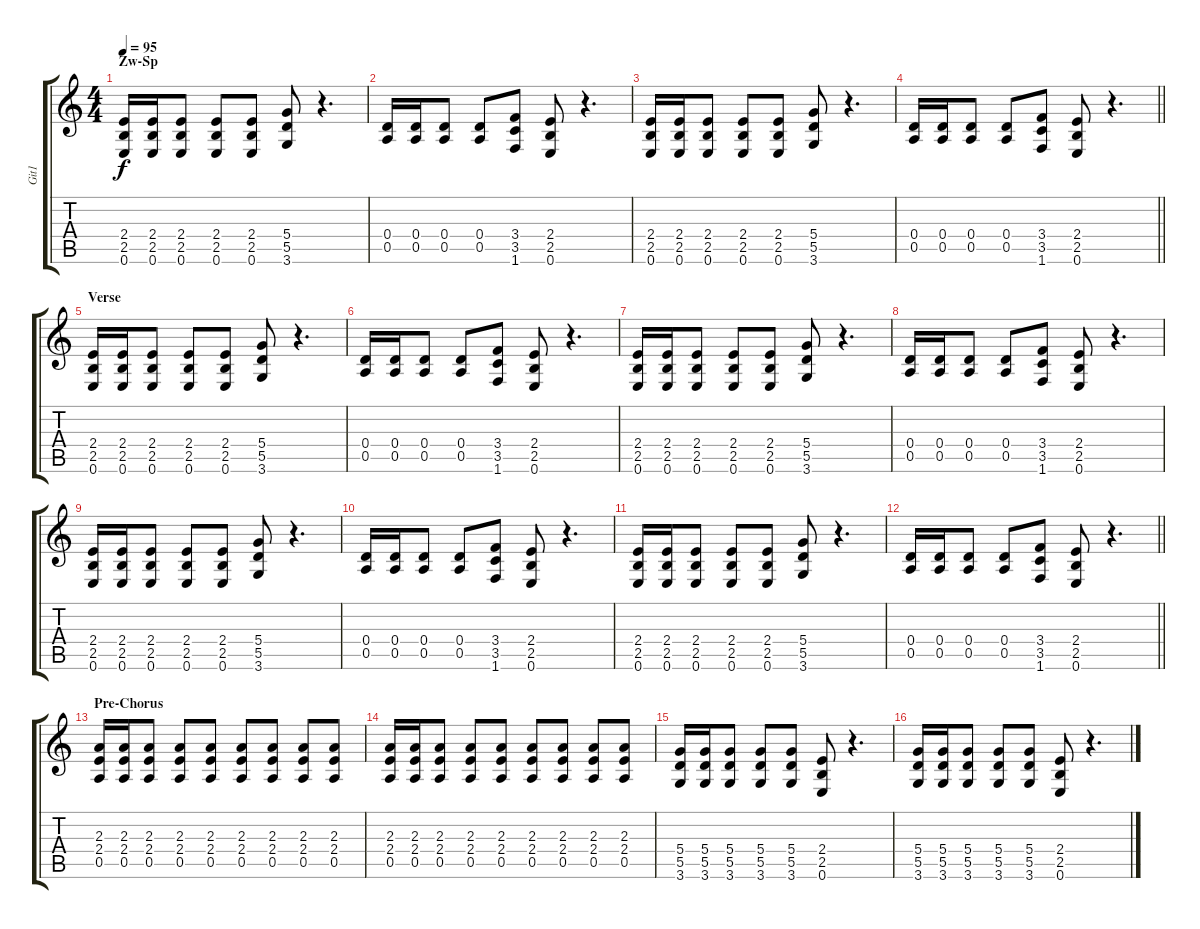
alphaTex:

\track ("Git1" "Git1") {instrument distortionguitar}
\staff {score tabs}
\tuning (E4 B3 G3 D3 A2 E2) {hide}
\ts (4 4)
\section ("" "Zw-Sp")
\tempo 95
\clef g2
\ks c
(2.4 2.5 0.6).16{dy f} (2.4 2.5 0.6).16 (2.4 2.5 0.6).8 (2.4 2.5 0.6).8 (2.4 2.5 0.6).8 (5.4 5.5 3.6).8 r.4{d} |
(0.4 0.5).16 (0.4 0.5).16 (0.4 0.5).8 (0.4 0.5).8 (3.4 3.5 1.6).8 (2.4 2.5 0.6).8 r.4{d} |
(2.4 2.5 0.6).16 (2.4 2.5 0.6).16 (2.4 2.5 0.6).8 (2.4 2.5 0.6).8 (2.4 2.5 0.6).8 (5.4 5.5 3.6).8 r.4{d} |
\barLineRight lightlight
(0.4 0.5).16 (0.4 0.5).16 (0.4 0.5).8 (0.4 0.5).8 (3.4 3.5 1.6).8 (2.4 2.5 0.6).8 r.4{d} |
\section ("" "Verse")
(2.4 2.5 0.6).16 (2.4 2.5 0.6).16 (2.4 2.5 0.6).8 (2.4 2.5 0.6).8 (2.4 2.5 0.6).8 (5.4 5.5 3.6).8 r.4{d} |
(0.4 0.5).16 (0.4 0.5).16 (0.4 0.5).8 (0.4 0.5).8 (3.4 3.5 1.6).8 (2.4 2.5 0.6).8 r.4{d} |
(2.4 2.5 0.6).16 (2.4 2.5 0.6).16 (2.4 2.5 0.6).8 (2.4 2.5 0.6).8 (2.4 2.5 0.6).8 (5.4 5.5 3.6).8 r.4{d} |
(0.4 0.5).16 (0.4 0.5).16 (0.4 0.5).8 (0.4 0.5).8 (3.4 3.5 1.6).8 (2.4 2.5 0.6).8 r.4{d} |
(2.4 2.5 0.6).16 (2.4 2.5 0.6).16 (2.4 2.5 0.6).8 (2.4 2.5 0.6).8 (2.4 2.5 0.6).8 (5.4 5.5 3.6).8 r.4{d} |
(0.4 0.5).16 (0.4 0.5).16 (0.4 0.5).8 (0.4 0.5).8 (3.4 3.5 1.6).8 (2.4 2.5 0.6).8 r.4{d} |
(2.4 2.5 0.6).16 (2.4 2.5 0.6).16 (2.4 2.5 0.6).8 (2.4 2.5 0.6).8 (2.4 2.5 0.6).8 (5.4 5.5 3.6).8 r.4{d} |
\barLineRight lightlight
(0.4 0.5).16 (0.4 0.5).16 (0.4 0.5).8 (0.4 0.5).8 (3.4 3.5 1.6).8 (2.4 2.5 0.6).8 r.4{d} |
\section ("" "Pre-Chorus")
(2.3 2.4 0.5).16 (2.3 2.4 0.5).16 (2.3 2.4 0.5).8 (2.3 2.4 0.5).8 (2.3 2.4 0.5).8 (2.3 2.4 0.5).8 (2.3 2.4 0.5).8 (2.3 2.4 0.5).8 (2.3 2.4 0.5).8 |
(2.3 2.4 0.5).16 (2.3 2.4 0.5).16 (2.3 2.4 0.5).8 (2.3 2.4 0.5).8 (2.3 2.4 0.5).8 (2.3 2.4 0.5).8 (2.3 2.4 0.5).8 (2.3 2.4 0.5).8 (2.3 2.4 0.5).8 |
(5.4 5.5 3.6).16 (5.4 5.5 3.6).16 (5.4 5.5 3.6).8 (5.4 5.5 3.6).8 (5.4 5.5 3.6).8 (2.4 2.5 0.6).8 r.4{d} |
(5.4 5.5 3.6).16 (5.4 5.5 3.6).16 (5.4 5.5 3.6).8 (5.4 5.5 3.6).8 (5.4 5.5 3.6).8 (2.4 2.5 0.6).8 r.4{d}
